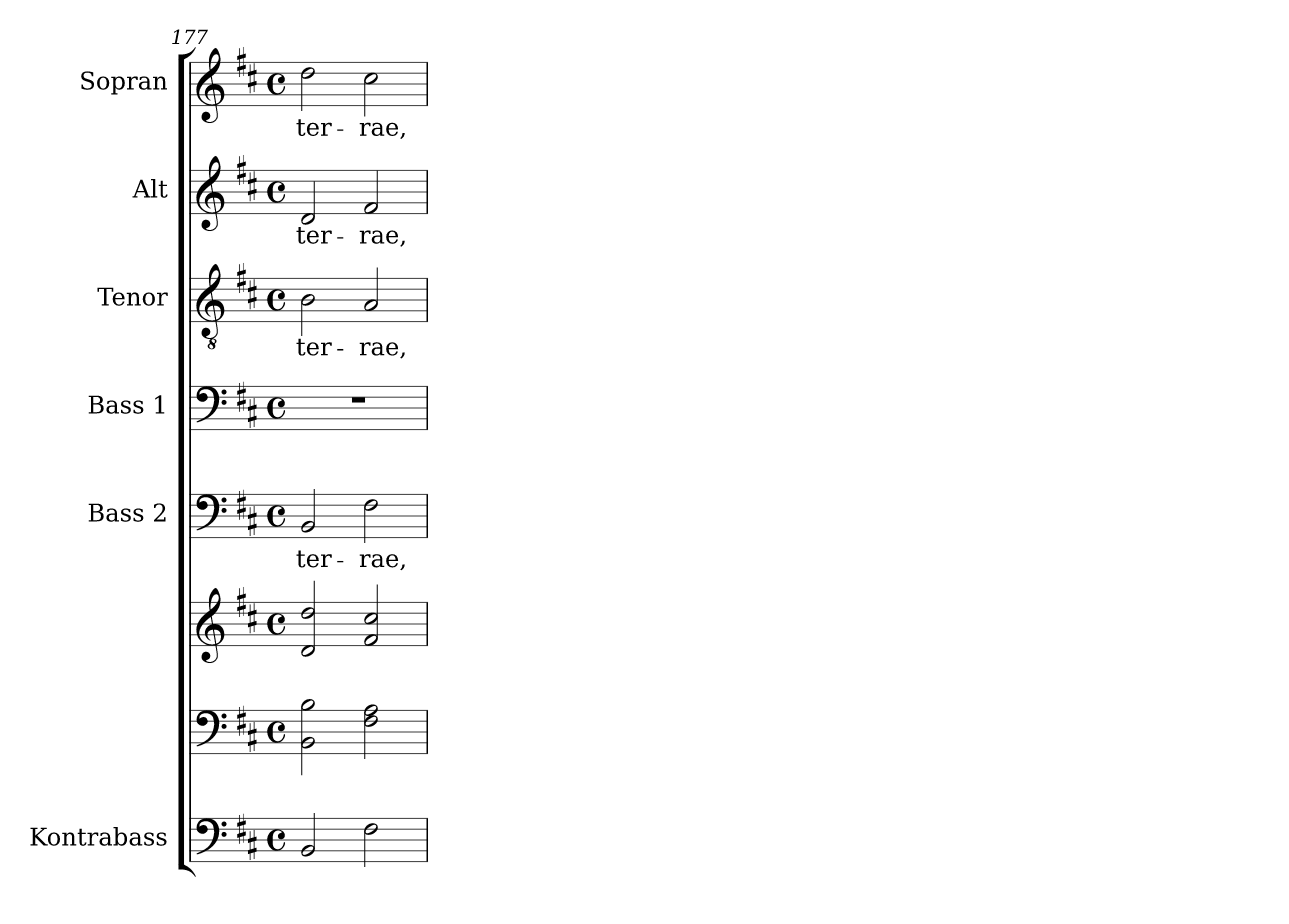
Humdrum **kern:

**kern	**kern	**kern	**kern	**text	**kern	**kern	**text	**kern	**text	**kern	**text
*part7	*part6	*part6	*part5	*part5	*part4	*part3	*part3	*part2	*part2	*part1	*part1
*staff8	*staff7	*staff6	*staff5	*staff5	*staff4	*staff3	*staff3	*staff2	*staff2	*staff1	*staff1
*I"Kontrabass	*	*	*I"Bass 2	*	*I"Bass 1	*I"Tenor	*	*I"Alt	*	*I"Sopran	*
*I'Kb.	*	*	*I'B. 2	*	*I'B. 1	*I'T.	*	*I'A.	*	*I'S.	*
*clefF4	*clefF4	*clefG2	*clefF4	*	*clefF4	*clefGv2	*	*clefG2	*	*clefG2	*
*ITrd7c12	*	*	*	*	*	*	*	*	*	*	*
*k[f#c#]	*k[f#c#]	*k[f#c#]	*k[f#c#]	*	*k[f#c#]	*k[f#c#]	*	*k[f#c#]	*	*k[f#c#]	*
*D:	*D:	*D:	*D:	*	*D:	*D:	*	*D:	*	*D:	*
*M4/4	*M4/4	*M4/4	*M4/4	*	*M4/4	*M4/4	*	*M4/4	*	*M4/4	*
*met(c)	*met(c)	*met(c)	*met(c)	*	*met(c)	*met(c)	*	*met(c)	*	*met(c)	*
=177	=177	=177	=177	=177	=177	=177	=177	=177	=177	=177	=177
!	!	!	!	!LO:LY:b	!	!	!LO:LY:b	!	!LO:LY:b	!	!LO:LY:b
2BBB/	2BB\ 2B\	2d/ 2dd/	2BB/	ter-	1r	2B\	ter-	2d/	ter-	2dd\	ter-
!	!	!	!	!LO:LY:b	!	!	!LO:LY:b	!	!LO:LY:b	!	!LO:LY:b
2FF#\	2F#\ 2A\	2f#/ 2cc#/	2F#\	-rae,	.	2A/	-rae,	2f#/	-rae,	2cc#\	-rae,
=	=	=	=	=	=	=	=	=	=	=	=
*-	*-	*-	*-	*-	*-	*-	*-	*-	*-	*-	*-
